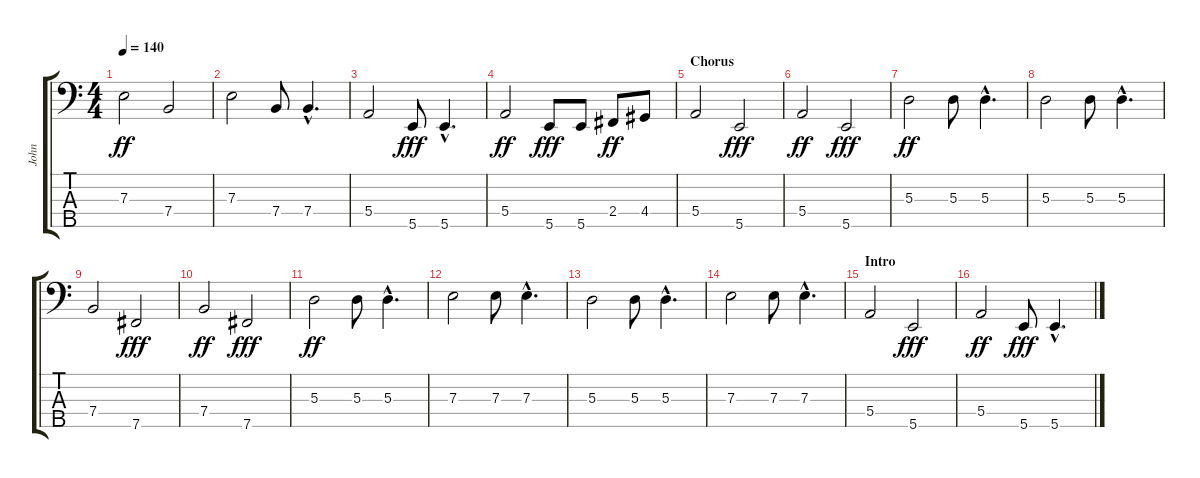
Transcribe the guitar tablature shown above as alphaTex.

\track ("John" "John") {instrument acousticbass}
\staff {score tabs}
\tuning (G2 D2 A1 E1 B0) {hide}
\ts (4 4)
\tempo 140
\clef f4
\ks c
7.3.2{dy ff} 7.4.2 |
7.3.2 7.4.8 7.4{hac}.4{d} |
5.4.2 5.5.8{dy fff} 5.5{hac}.4{d} |
5.4.2{dy ff} 5.5.8{dy fff} 5.5.8 2.4.8{dy ff} 4.4.8 |
\section ("" "Chorus")
5.4.2 5.5.2{dy fff} |
5.4.2{dy ff} 5.5.2{dy fff} |
5.3.2{dy ff} 5.3.8 5.3{hac}.4{d} |
5.3.2 5.3.8 5.3{hac}.4{d} |
7.4.2 7.5.2{dy fff} |
7.4.2{dy ff} 7.5.2{dy fff} |
5.3.2{dy ff} 5.3.8 5.3{hac}.4{d} |
7.3.2 7.3.8 7.3{hac}.4{d} |
5.3.2 5.3.8 5.3{hac}.4{d} |
7.3.2 7.3.8 7.3{hac}.4{d} |
\section ("" "Intro")
5.4.2 5.5.2{dy fff} |
5.4.2{dy ff} 5.5.8{dy fff} 5.5{hac}.4{d}
